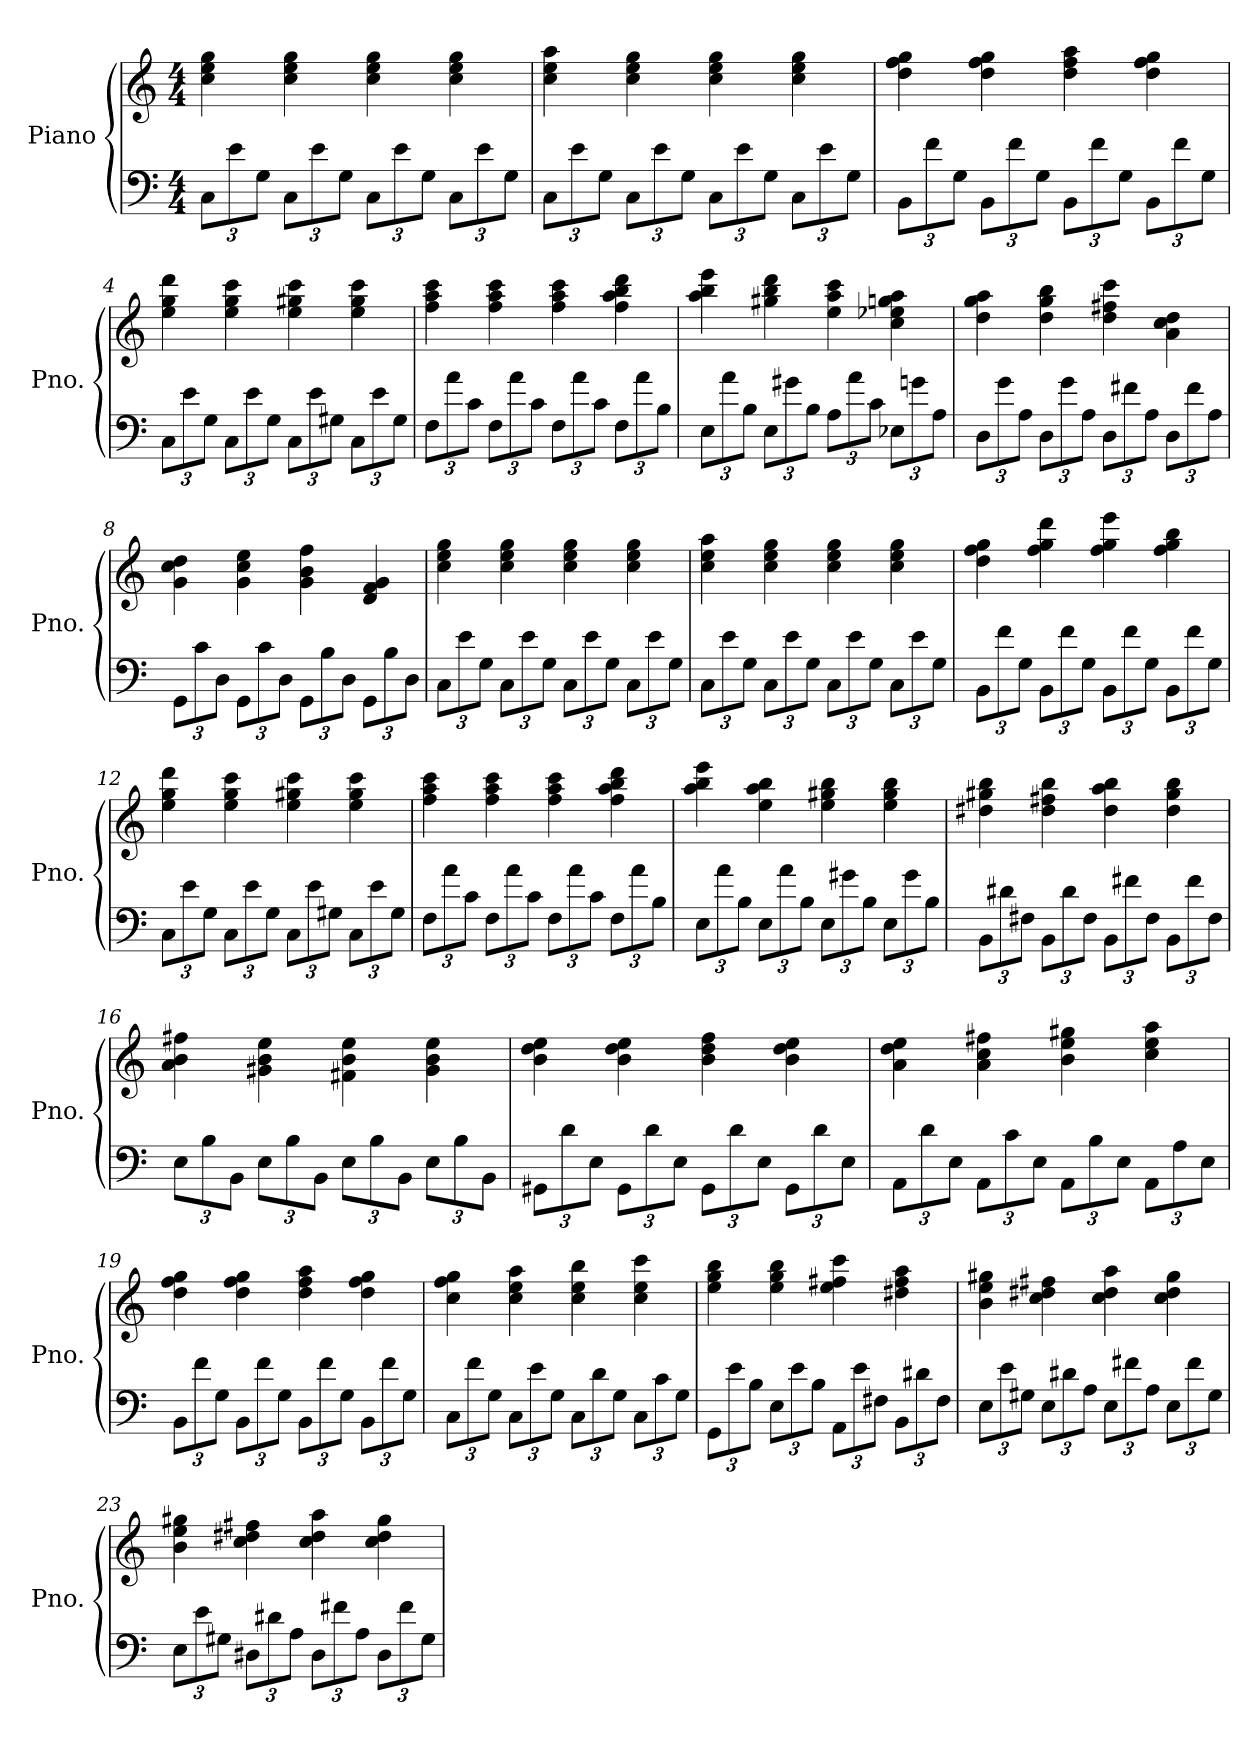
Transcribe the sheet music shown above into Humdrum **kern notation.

**kern	**kern
*part1	*part1
*staff2	*staff1
*I"Piano	*
*I'Pno.	*
*clefF4	*clefG2
*k[]	*k[]
*M4/4	*M4/4
*MM108	*MM108
*Xbrackettup	*
=1	=1
12C\L	4cc\ 4ee\ 4gg\
12e\	.
12G\J	.
12C\L	4cc\ 4ee\ 4gg\
12e\	.
12G\J	.
12C\L	4cc\ 4ee\ 4gg\
12e\	.
12G\J	.
12C\L	4cc\ 4ee\ 4gg\
12e\	.
12G\J	.
=2	=2
12C\L	4cc\ 4ee\ 4aa\
12e\	.
12G\J	.
12C\L	4cc\ 4ee\ 4gg\
12e\	.
12G\J	.
12C\L	4cc\ 4ee\ 4gg\
12e\	.
12G\J	.
12C\L	4cc\ 4ee\ 4gg\
12e\	.
12G\J	.
=3	=3
12BB\L	4dd\ 4ff\ 4gg\
12f\	.
12G\J	.
12BB\L	4dd\ 4ff\ 4gg\
12f\	.
12G\J	.
12BB\L	4dd\ 4ff\ 4aa\
12f\	.
12G\J	.
12BB\L	4dd\ 4ff\ 4gg\
12f\	.
12G\J	.
=4	=4
12C\L	4ee\ 4gg\ 4ddd\
12e\	.
12G\J	.
12C\L	4ee\ 4gg\ 4ccc\
12e\	.
12G\J	.
12C\L	4ee\ 4gg#X\ 4ccc\
12e\	.
12G#X\J	.
12C\L	4ee\ 4gg#\ 4ccc\
12e\	.
12G#\J	.
=5	=5
12F\L	4ff\ 4aa\ 4ccc\
12a\	.
12c\J	.
12F\L	4ff\ 4aa\ 4ccc\
12a\	.
12c\J	.
12F\L	4ff\ 4aa\ 4ccc\
12a\	.
12c\J	.
12F\L	4ff\ 4aa\ 4bb\ 4ddd\
12a\	.
12B\J	.
!!LO:LB:g=z
=6	=6
12E\L	4aa\ 4bb\ 4eee\
12a\	.
12B\J	.
12E\L	4gg#X\ 4bb\ 4ddd\
12g#X\	.
12B\J	.
12A\L	4ee\ 4aa\ 4ccc\
12a\	.
12c\J	.
12E-X\L	4cc\ 4ee-X\ 4ggn\ 4aa\
12gn\	.
12A\J	.
=7	=7
12D\L	4dd\ 4gg\ 4aa\
12g\	.
12A\J	.
12D\L	4dd\ 4gg\ 4bb\
12g\	.
12A\J	.
12D\L	4dd\ 4ff#X\ 4ccc\
12f#X\	.
12A\J	.
12D\L	4a\ 4cc\ 4dd\
12f#\	.
12A\J	.
=8	=8
12GG\L	4g\ 4cc\ 4dd\
12c\	.
12D\J	.
12GG\L	4g\ 4cc\ 4ee\
12c\	.
12D\J	.
12GG\L	4g\ 4b\ 4ff\
12B\	.
12D\J	.
12GG\L	4d/ 4f/ 4g/
12B\	.
12D\J	.
=9	=9
12C\L	4cc\ 4ee\ 4gg\
12e\	.
12G\J	.
12C\L	4cc\ 4ee\ 4gg\
12e\	.
12G\J	.
12C\L	4cc\ 4ee\ 4gg\
12e\	.
12G\J	.
12C\L	4cc\ 4ee\ 4gg\
12e\	.
12G\J	.
=10	=10
12C\L	4cc\ 4ee\ 4aa\
12e\	.
12G\J	.
12C\L	4cc\ 4ee\ 4gg\
12e\	.
12G\J	.
12C\L	4cc\ 4ee\ 4gg\
12e\	.
12G\J	.
12C\L	4cc\ 4ee\ 4gg\
12e\	.
12G\J	.
!!LO:LB:g=z
=11	=11
12BB\L	4dd\ 4ff\ 4gg\
12f\	.
12G\J	.
12BB\L	4ff\ 4gg\ 4ddd\
12f\	.
12G\J	.
12BB\L	4ff\ 4gg\ 4eee\
12f\	.
12G\J	.
12BB\L	4ff\ 4gg\ 4bb\
12f\	.
12G\J	.
=12	=12
12C\L	4ee\ 4gg\ 4ddd\
12e\	.
12G\J	.
12C\L	4ee\ 4gg\ 4ccc\
12e\	.
12G\J	.
12C\L	4ee\ 4gg#X\ 4ccc\
12e\	.
12G#X\J	.
12C\L	4ee\ 4gg#\ 4ccc\
12e\	.
12G#\J	.
=13	=13
12F\L	4ff\ 4aa\ 4ccc\
12a\	.
12c\J	.
12F\L	4ff\ 4aa\ 4ccc\
12a\	.
12c\J	.
12F\L	4ff\ 4aa\ 4ccc\
12a\	.
12c\J	.
12F\L	4ff\ 4aa\ 4bb\ 4ddd\
12a\	.
12B\J	.
=14	=14
12E\L	4aa\ 4bb\ 4eee\
12a\	.
12B\J	.
12E\L	4ee\ 4aa\ 4bb\
12a\	.
12B\J	.
12E\L	4ee\ 4gg#X\ 4bb\
12g#X\	.
12B\J	.
12E\L	4ee\ 4gg#\ 4bb\
12g#\	.
12B\J	.
=15	=15
12BB\L	4dd#X\ 4gg#X\ 4bb\
12d#X\	.
12F#X\J	.
12BB\L	4dd#\ 4ff#X\ 4bb\
12d#\	.
12F#\J	.
12BB\L	4dd#\ 4aa\ 4bb\
12f#X\	.
12F#\J	.
12BB\L	4dd#\ 4gg#\ 4bb\
12f#\	.
12F#\J	.
!!LO:PB:g=z
=16	=16
12E\L	4a\ 4b\ 4ff#X\
12B\	.
12BB\J	.
12E\L	4g#X\ 4b\ 4ee\
12B\	.
12BB\J	.
12E\L	4f#X\ 4b\ 4ee\
12B\	.
12BB\J	.
12E\L	4g#\ 4b\ 4ee\
12B\	.
12BB\J	.
=17	=17
12GG#X\L	4b\ 4dd\ 4ee\
12d\	.
12E\J	.
12GG#\L	4b\ 4dd\ 4ee\
12d\	.
12E\J	.
12GG#\L	4b\ 4dd\ 4ff\
12d\	.
12E\J	.
12GG#\L	4b\ 4dd\ 4ee\
12d\	.
12E\J	.
=18	=18
12AA\L	4a\ 4dd\ 4ee\
12d\	.
12E\J	.
12AA\L	4a\ 4cc\ 4ff#X\
12c\	.
12E\J	.
12AA\L	4b\ 4ee\ 4gg#X\
12B\	.
12E\J	.
12AA\L	4cc\ 4ee\ 4aa\
12A\	.
12E\J	.
=19	=19
12BB\L	4dd\ 4ff\ 4gg\
12f\	.
12G\J	.
12BB\L	4dd\ 4ff\ 4gg\
12f\	.
12G\J	.
12BB\L	4dd\ 4ff\ 4aa\
12f\	.
12G\J	.
12BB\L	4dd\ 4ff\ 4gg\
12f\	.
12G\J	.
=20	=20
12C\L	4cc\ 4ff\ 4gg\
12f\	.
12G\J	.
12C\L	4cc\ 4ee\ 4aa\
12e\	.
12G\J	.
12C\L	4cc\ 4ee\ 4bb\
12d\	.
12G\J	.
12C\L	4cc\ 4ee\ 4ccc\
12c\	.
12G\J	.
!!LO:LB:g=z
=21	=21
12GG\L	4ee\ 4gg\ 4bb\
12e\	.
12B\J	.
12E\L	4ee\ 4gg\ 4bb\
12e\	.
12B\J	.
12AA\L	4ee\ 4ff#X\ 4ccc\
12e\	.
12F#X\J	.
12BB\L	4dd#X\ 4ff#\ 4aa\
12d#X\	.
12F#\J	.
=22	=22
12E\L	4b\ 4ee\ 4gg#X\
12e\	.
12G#X\J	.
12E\L	4cc\ 4dd#X\ 4ff#X\
12d#X\	.
12A\J	.
12E\L	4cc\ 4dd#\ 4aa\
12f#X\	.
12A\J	.
12E\L	4cc\ 4dd#\ 4gg#\
12f#\	.
12G#\J	.
=23	=23
12E\L	4b\ 4ee\ 4gg#X\
12e\	.
12G#X\J	.
12D#X\L	4cc\ 4dd#X\ 4ff#X\
12d#X\	.
12A\J	.
12D#\L	4cc\ 4dd#\ 4aa\
12f#X\	.
12A\J	.
12D#\L	4cc\ 4dd#\ 4gg#\
12f#\	.
12G#\J	.
=	=
*-	*-
